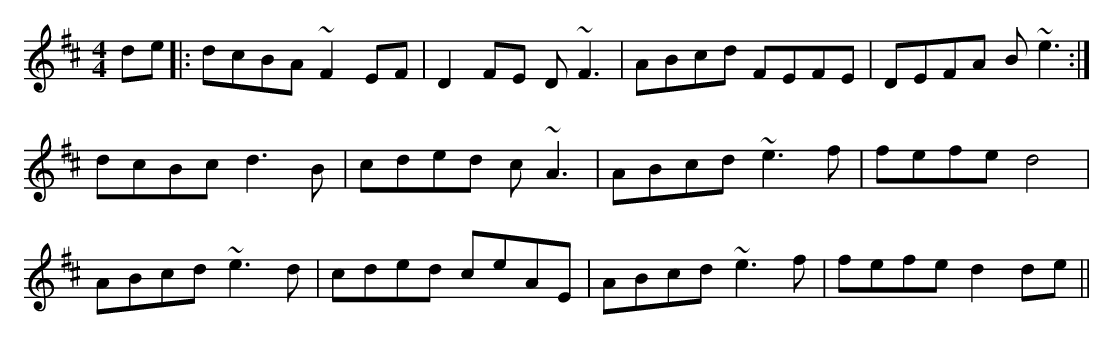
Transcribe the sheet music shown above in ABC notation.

X:1
M:4/4
K:D
de |:dcBA ~F2EF | D2FE D~F3 |ABcd FEFE | DEFA B~e3:|
dcBc d3B | cded c~A3 | ABcd ~e3f | fefe d4 |
ABcd ~e3d | cded ceAE | ABcd ~e3f | fefe d2 de||
